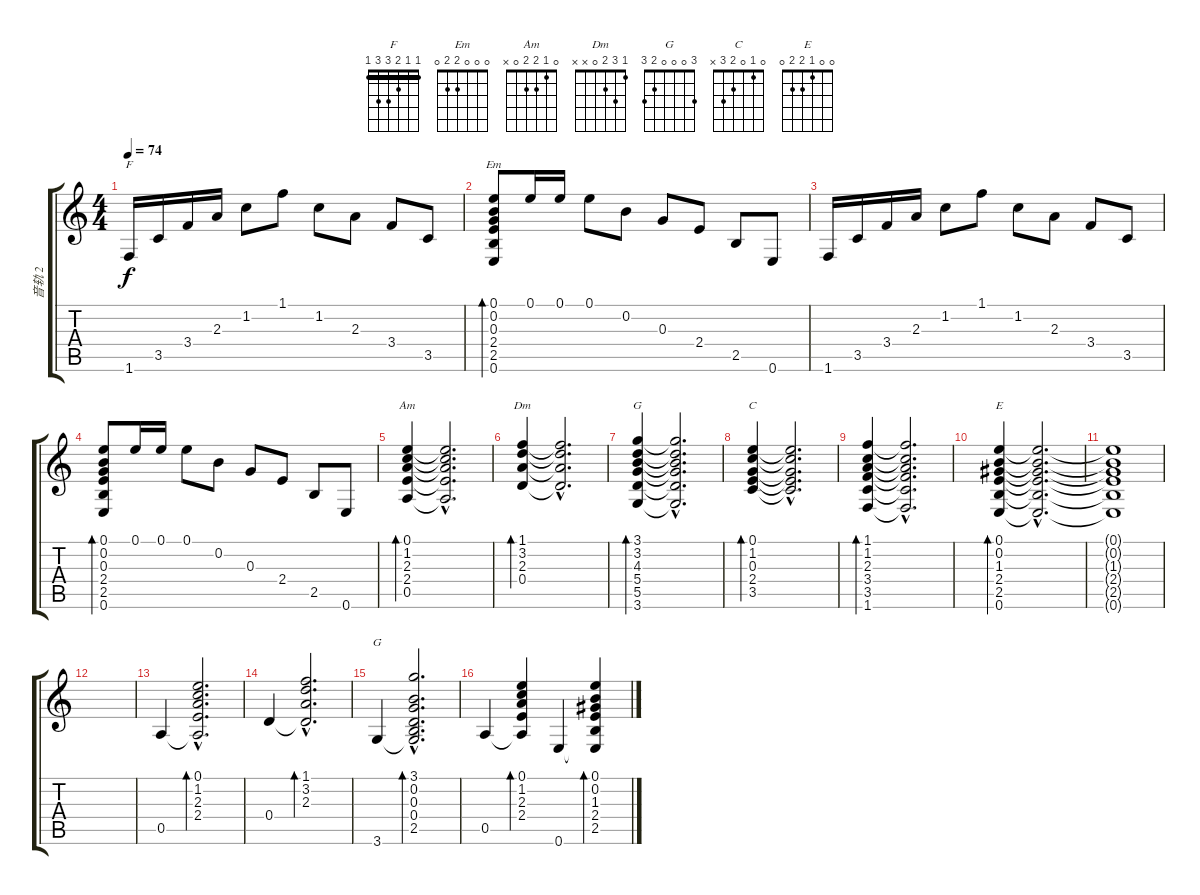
\track ("音轨 2" "音轨 2") {instrument acousticguitarsteel}
\staff {score tabs}
\tuning (E4 B3 G3 D3 A2 E2) {hide}
\chord ("F" 1 1 2 3 3 1) {barre 1}
\chord ("Em" 0 0 0 2 2 0)
\chord ("Am" 0 1 2 2 0 x)
\chord ("Dm" 1 3 2 0 x x)
\chord ("G" 3 3 4 5 5 3) {barre 3}
\chord ("C" 0 1 0 2 3 x)
\chord ("E" 0 0 1 2 2 0)
\chord ("G" 3 0 0 0 2 3)
\ts (4 4)
\tempo 74
\clef g2
\ks c
1.6.16{ch "F" dy f} 3.5.16 3.4.16 2.3.16 1.2.8 1.1.8 1.2.8 2.3.8 3.4.8 3.5.8 |
(0.1 0.2 0.3 2.4 2.5 0.6).8{bd 60 ch "Em"} 0.1.16 0.1.16 0.1.8 0.2.8 0.3.8 2.4.8 2.5.8 0.6.8 |
1.6.16 3.5.16 3.4.16 2.3.16 1.2.8 1.1.8 1.2.8 2.3.8 3.4.8 3.5.8 |
(0.1 0.2 0.3 2.4 2.5 0.6).8{bd 60} 0.1.16 0.1.16 0.1.8 0.2.8 0.3.8 2.4.8 2.5.8 0.6.8 |
(0.1 1.2 2.3 2.4 0.5).4{bd 240 ch "Am"} (0.1{hac t} 1.2{hac t} 2.3{hac t} 2.4{hac t} 0.5{hac t}).2{d} |
(1.1 3.2 2.3 0.4).4{bd 240 ch "Dm"} (1.1{hac t} 3.2{hac t} 2.3{hac t} 0.4{hac t}).2{d} |
(3.1 3.2 4.3 5.4 5.5 3.6).4{bd 240 ch "G"} (3.1{hac t} 3.2{hac t} 4.3{hac t} 5.4{hac t} 5.5{hac t} 3.6{hac t}).2{d} |
(0.1 1.2 0.3 2.4 3.5).4{bd 240 ch "C"} (0.1{hac t} 1.2{hac t} 0.3{hac t} 2.4{hac t} 3.5{hac t}).2{d} |
(1.1 1.2 2.3 3.4 3.5 1.6).4{bd 240} (1.1{hac t} 1.2{hac t} 2.3{hac t} 3.4{hac t} 3.5{hac t} 1.6{hac t}).2{d} |
(0.1 0.2 1.3 2.4 2.5 0.6).4{bd 240 ch "E"} (0.1{hac t} 0.2{hac t} 1.3{hac t} 2.4{hac t} 2.5{hac t} 0.6{hac t}).2{d} |
(0.1{t} 0.2{t} 1.3{t} 2.4{t} 2.5{t} 0.6{t}).1 |
|
0.5.4 (0.1{hac} 1.2{hac} 2.3{hac} 2.4{hac} 0.5{hac t}).2{d bd 240} |
0.4.4 (1.1{hac} 3.2{hac} 2.3{hac} 0.4{hac t}).2{d bd 240} |
3.6.4{ch "G"} (3.1{hac} 0.2{hac} 0.3{hac} 0.4{hac} 2.5{hac} 3.6{hac t}).2{d bd 240} |
0.5.4 (0.1 1.2 2.3 2.4 0.5{t}).4{bd 240} 0.6.4 (0.1 0.2 1.3 2.4 2.5 0.6{t}).4{bd 240}
